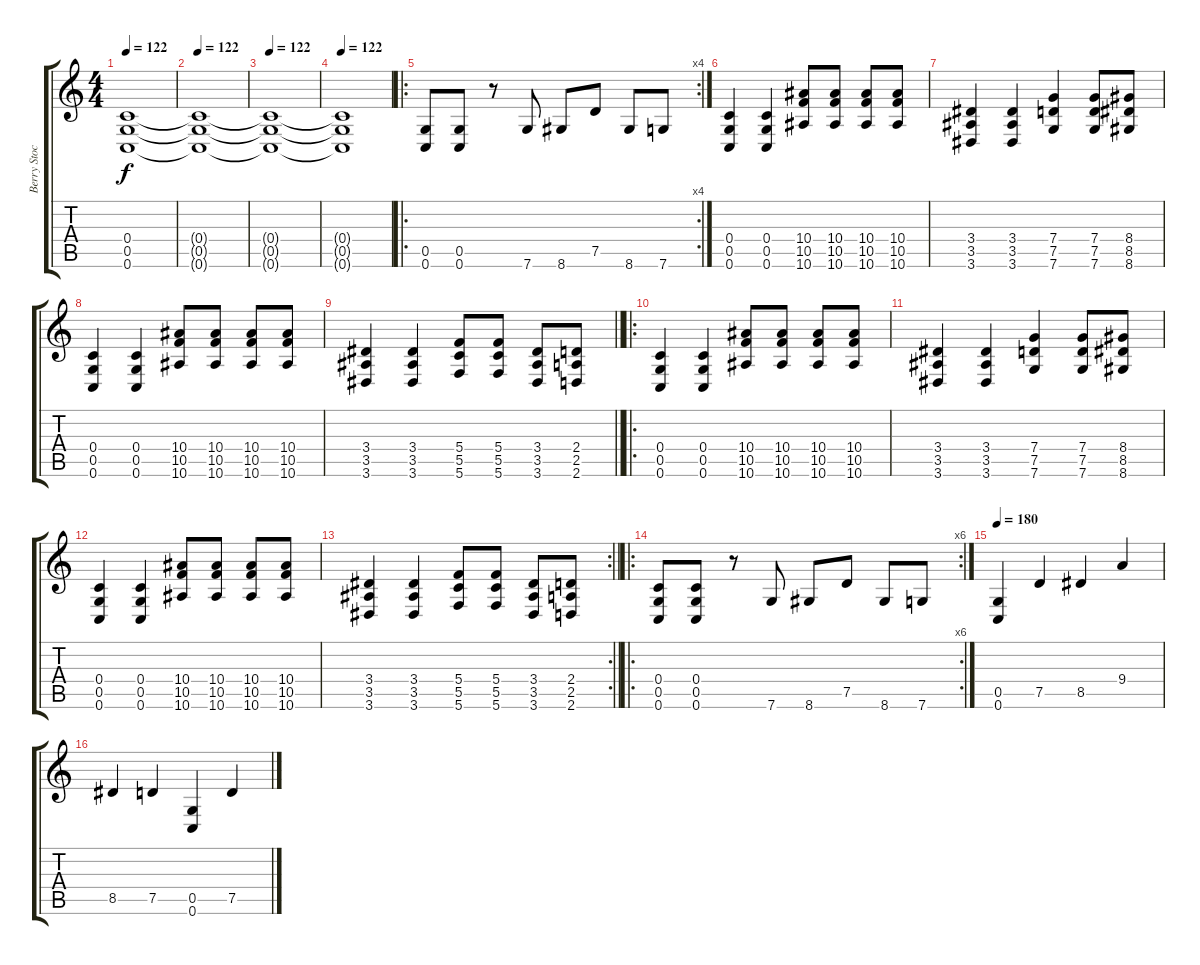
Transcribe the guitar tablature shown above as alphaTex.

\track ("Berry Stock-Guitar" "Berry Stoc") {instrument overdrivenguitar}
\staff {score tabs}
\tuning (D4 A3 F3 C3 G2 C2) {hide}
\ts (4 4)
\tempo 122
\clef g2
\ks c
(0.4 0.5 0.6).1{dy f} |
\tempo 122
(0.4{t} 0.5{t} 0.6{t}).1 |
\tempo 122
(0.4{t} 0.5{t} 0.6{t}).1 |
\tempo 122
(0.4{t} 0.5{t} 0.6{t}).1 |
\ro
\rc 4
(0.5 0.6).8 (0.5 0.6).8 r.8 7.6.8 8.6.8 7.5.8 8.6.8 7.6.8 |
(0.4 0.5 0.6).4 (0.4 0.5 0.6).4 (10.4 10.5 10.6).8 (10.4 10.5 10.6).8 (10.4 10.5 10.6).8 (10.4 10.5 10.6).8 |
(3.4 3.5 3.6).4 (3.4 3.5 3.6).4 (7.4 7.5 7.6).4 (7.4 7.5 7.6).8 (8.4 8.5 8.6).8 |
(0.4 0.5 0.6).4 (0.4 0.5 0.6).4 (10.4 10.5 10.6).8 (10.4 10.5 10.6).8 (10.4 10.5 10.6).8 (10.4 10.5 10.6).8 |
\barLineRight lightlight
(3.4 3.5 3.6).4 (3.4 3.5 3.6).4 (5.4 5.5 5.6).8 (5.4 5.5 5.6).8 (3.4 3.5 3.6).8 (2.4 2.5 2.6).8 |
\ro
(0.4 0.5 0.6).4 (0.4 0.5 0.6).4 (10.4 10.5 10.6).8 (10.4 10.5 10.6).8 (10.4 10.5 10.6).8 (10.4 10.5 10.6).8 |
(3.4 3.5 3.6).4 (3.4 3.5 3.6).4 (7.4 7.5 7.6).4 (7.4 7.5 7.6).8 (8.4 8.5 8.6).8 |
(0.4 0.5 0.6).4 (0.4 0.5 0.6).4 (10.4 10.5 10.6).8 (10.4 10.5 10.6).8 (10.4 10.5 10.6).8 (10.4 10.5 10.6).8 |
\rc 2
\barLineRight lightlight
(3.4 3.5 3.6).4 (3.4 3.5 3.6).4 (5.4 5.5 5.6).8 (5.4 5.5 5.6).8 (3.4 3.5 3.6).8 (2.4 2.5 2.6).8 |
\ro
\rc 6
(0.4 0.5 0.6).8 (0.4 0.5 0.6).8 r.8 7.6.8 8.6.8 7.5.8 8.6.8 7.6.8 |
\tempo 180
(0.5 0.6).4 7.5.4 8.5.4 9.4.4 |
8.5.4 7.5.4 (0.5 0.6).4 7.5.4
